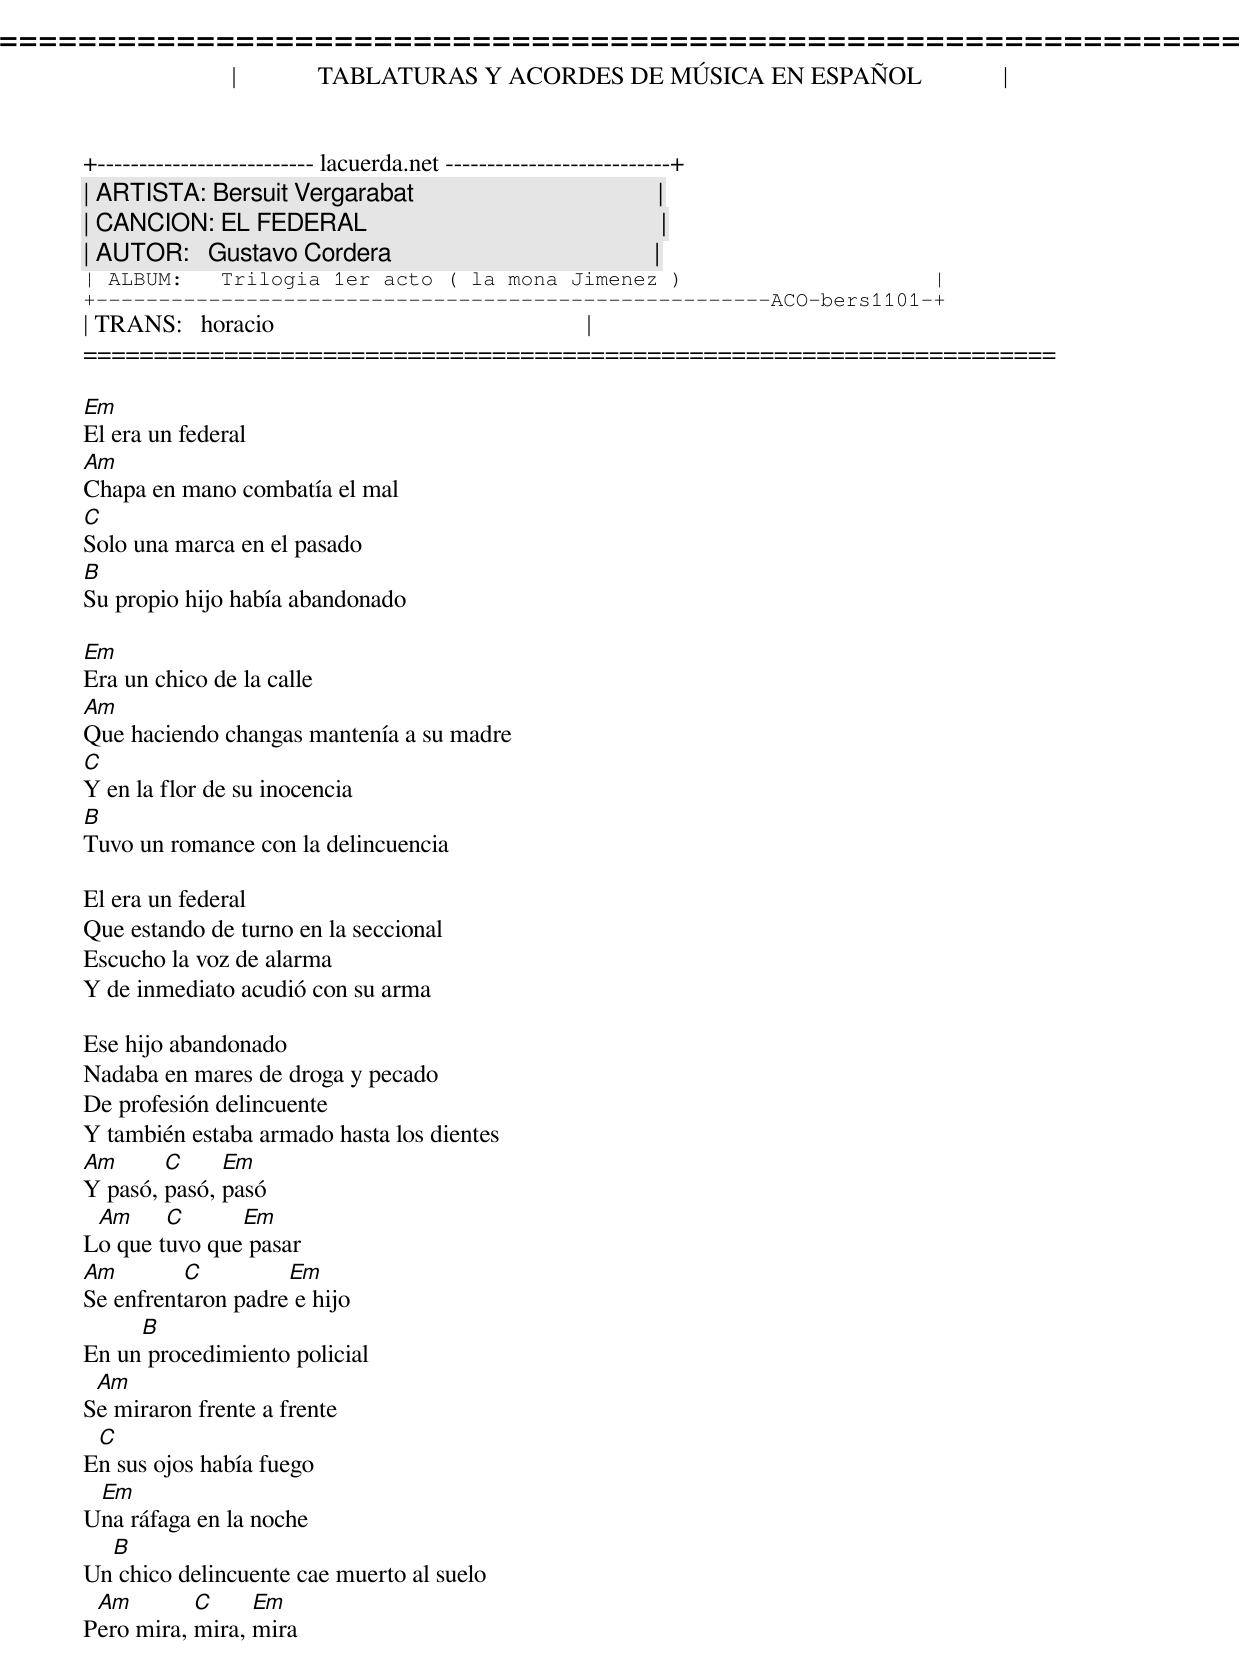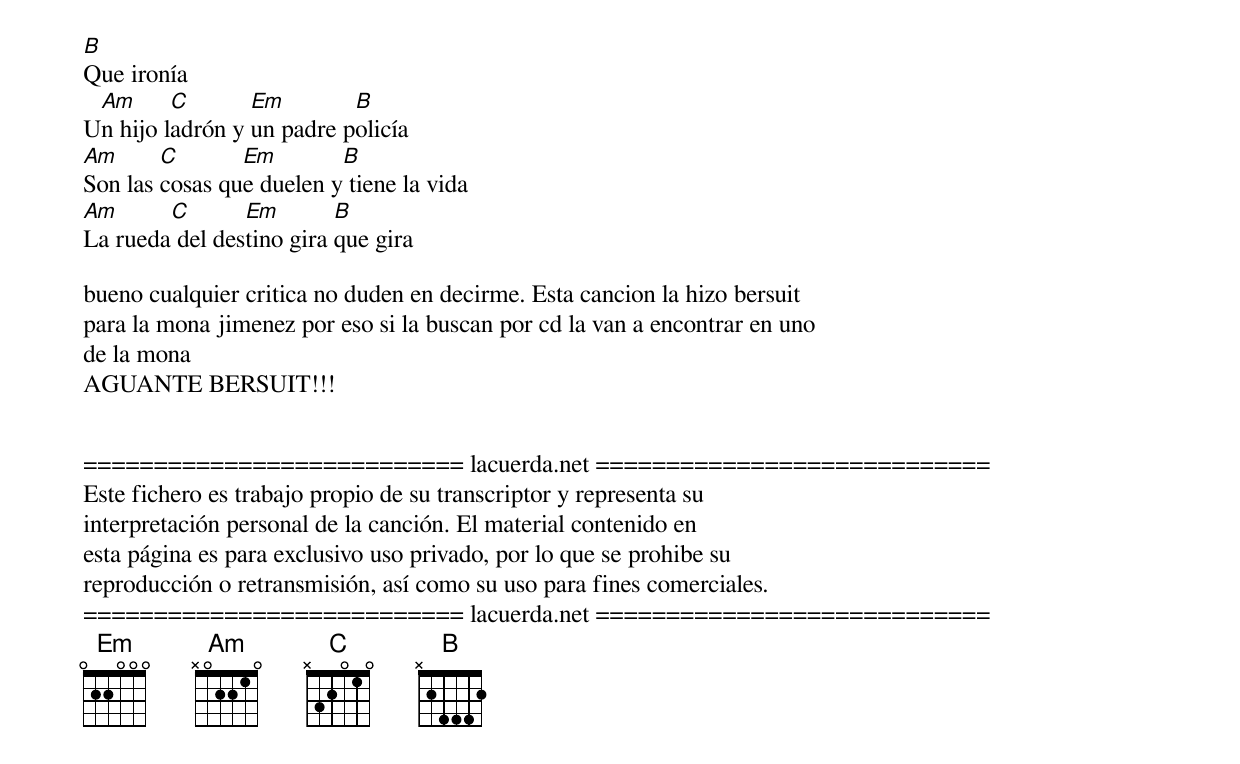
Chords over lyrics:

=====================================================================
|             TABLATURAS Y ACORDES DE MÚSICA EN ESPAÑOL             |
+-------------------------- lacuerda.net ---------------------------+
| ARTISTA: Bersuit Vergarabat                                       |
| CANCION: EL FEDERAL                                               |
| AUTOR:   Gustavo Cordera                                          |
| ALBUM:   Trilogia 1er acto ( la mona Jimenez )                    |
+------------------------------------------------------ACO-bers1101-+
| TRANS:   horacio                                                  |
=====================================================================

Em
El era un federal
Am
Chapa en mano combatía el mal
C
Solo una marca en el pasado
B
Su propio hijo había abandonado

Em
Era un chico de la calle
Am
Que haciendo changas mantenía a su madre
C
Y en la flor de su inocencia
B
Tuvo un romance con la delincuencia

El era un federal
Que estando de turno en la seccional
Escucho la voz de alarma
Y de inmediato acudió con su arma

Ese hijo abandonado
Nadaba en mares de droga y pecado
De profesión delincuente
Y también estaba armado hasta los dientes
Am      C     Em
Y pasó, pasó, pasó
 Am     C      Em
Lo que tuvo que pasar
Am        C         Em
Se enfrentaron padre e hijo
     B
En un procedimiento policial
 Am
Se miraron frente a frente
 C
En sus ojos había fuego
 Em
Una ráfaga en la noche
  B
Un chico delincuente cae muerto al suelo
 Am        C     Em
Pero mira, mira, mira
B
Que ironía
 Am      C       Em        B
Un hijo ladrón y un padre policía
Am      C       Em        B
Son las cosas que duelen y tiene la vida
Am      C       Em        B
La rueda del destino gira que gira

bueno cualquier critica no duden en decirme. Esta cancion la hizo bersuit
para la mona jimenez por eso si la buscan por cd la van a encontrar en uno
de la mona
AGUANTE BERSUIT!!!


=========================== lacuerda.net ============================
Este fichero es trabajo propio de su transcriptor y representa su
interpretación personal de la canción. El material contenido en
esta página es para exclusivo uso privado, por lo que se prohibe su
reproducción o retransmisión, así como su uso para fines comerciales.
=========================== lacuerda.net ============================
